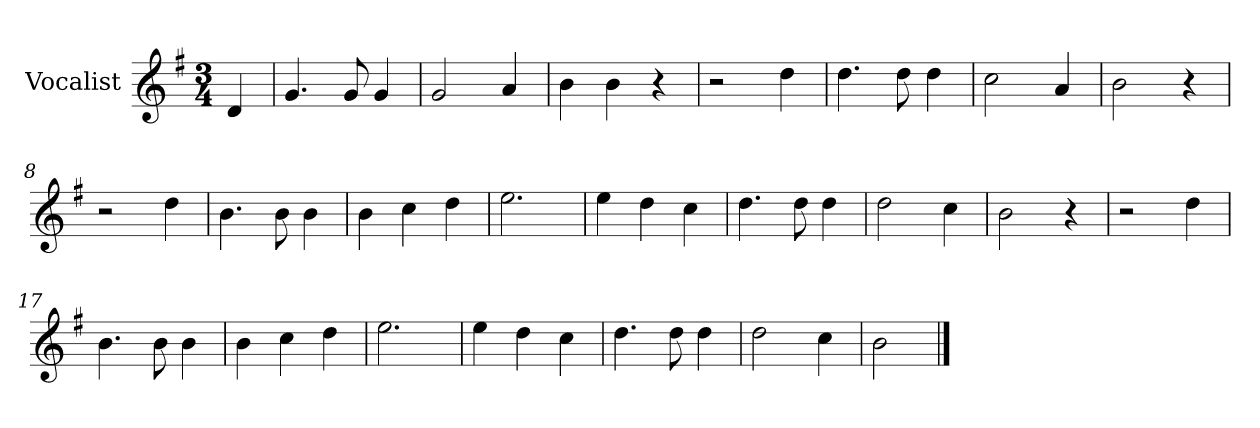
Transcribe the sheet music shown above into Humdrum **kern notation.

**kern
*part1
*staff1
*I"Vocalist
*k[f#]
*G:
*M3/4
=
4d
=1
4.g
8g
4g
=2
2g
4a
=3
4b
4b
4r
=4
2r
4dd
=5
4.dd
8dd
4dd
=6
2cc
4a
=7
2b
4r
=8
2r
4dd
=9
4.b
8b
4b
=10
4b
4cc
4dd
=11
2.ee
=12
4ee
4dd
4cc
=13
4.dd
8dd
4dd
=14
2dd
4cc
=15
2b
4r
=16
2r
4dd
=17
4.b
8b
4b
=18
4b
4cc
4dd
=19
2.ee
=20
4ee
4dd
4cc
=21
4.dd
8dd
4dd
=22
2dd
4cc
=23
2b
==
*-
